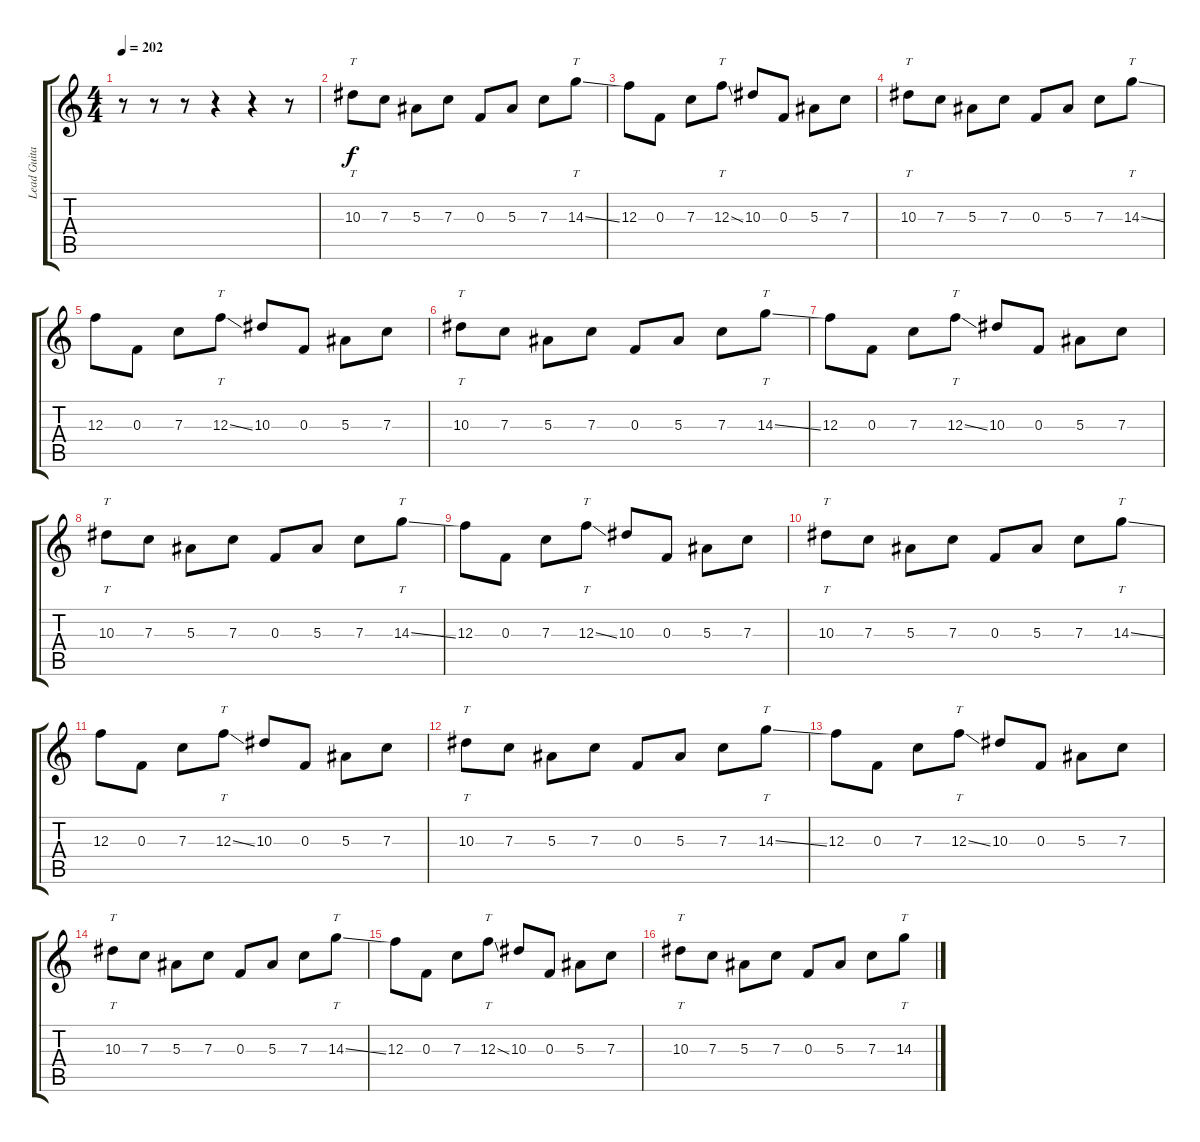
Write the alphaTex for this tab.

\track ("Lead Guitar" "Lead Guita") {instrument distortionguitar}
\staff {score tabs}
\tuning (D4 A3 F3 C3 G2 C2) {hide}
\ts (4 4)
\tempo 202
\clef g2
\ks c
r.8{dy f instrument distortionguitar} r.8 r.8 r.4 r.4 r.8 |
10.3.8{tt} 7.3.8 5.3.8 7.3.8 0.3.8 5.3.8 7.3.8 14.3{ss}.8{tt} |
12.3.8 0.3.8 7.3.8 12.3{ss}.8{tt} 10.3.8 0.3.8 5.3.8 7.3.8 |
10.3.8{tt} 7.3.8 5.3.8 7.3.8 0.3.8 5.3.8 7.3.8 14.3{ss}.8{tt} |
12.3.8 0.3.8 7.3.8 12.3{ss}.8{tt} 10.3.8 0.3.8 5.3.8 7.3.8 |
10.3.8{tt} 7.3.8 5.3.8 7.3.8 0.3.8 5.3.8 7.3.8 14.3{ss}.8{tt} |
12.3.8 0.3.8 7.3.8 12.3{ss}.8{tt} 10.3.8 0.3.8 5.3.8 7.3.8 |
10.3.8{tt} 7.3.8 5.3.8 7.3.8 0.3.8 5.3.8 7.3.8 14.3{ss}.8{tt} |
12.3.8 0.3.8 7.3.8 12.3{ss}.8{tt} 10.3.8 0.3.8 5.3.8 7.3.8 |
10.3.8{tt} 7.3.8 5.3.8 7.3.8 0.3.8 5.3.8 7.3.8 14.3{ss}.8{tt} |
12.3.8 0.3.8 7.3.8 12.3{ss}.8{tt} 10.3.8 0.3.8 5.3.8 7.3.8 |
10.3.8{tt} 7.3.8 5.3.8 7.3.8 0.3.8 5.3.8 7.3.8 14.3{ss}.8{tt} |
12.3.8 0.3.8 7.3.8 12.3{ss}.8{tt} 10.3.8 0.3.8 5.3.8 7.3.8 |
10.3.8{tt} 7.3.8 5.3.8 7.3.8 0.3.8 5.3.8 7.3.8 14.3{ss}.8{tt} |
12.3.8 0.3.8 7.3.8 12.3{ss}.8{tt} 10.3.8 0.3.8 5.3.8 7.3.8 |
10.3.8{tt} 7.3.8 5.3.8 7.3.8 0.3.8 5.3.8 7.3.8 14.3{ss}.8{tt}
